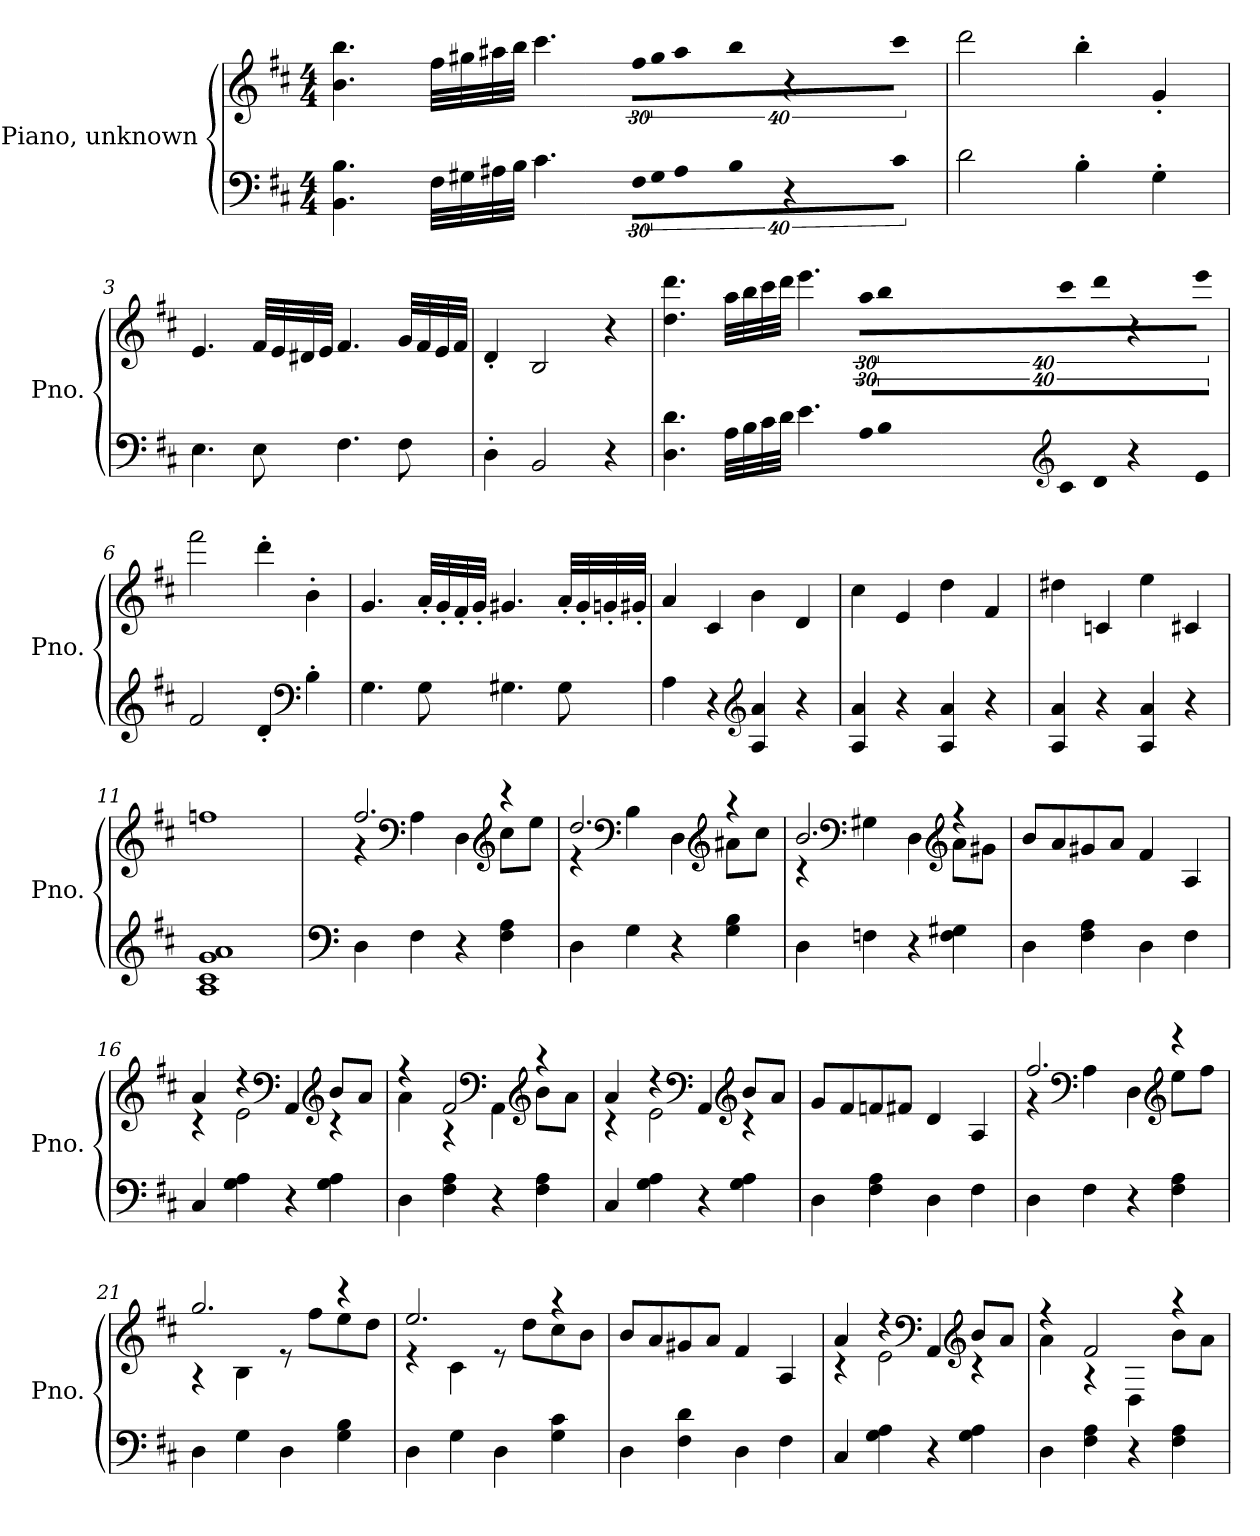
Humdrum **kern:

**kern	**kern
*part1	*part1
*staff2	*staff1
*I"Piano, unknown	*
*I'Pno.	*
*clefF4	*clefG2
*k[f#c#]	*k[f#c#]
*M4/4	*M4/4
*MM120	*MM120
=1	=1
4.BB\ 4.B\	4.b\ 4.bb\
32F#\LLL	32ff#\LLL
32G#X\	32gg#X\
32A#X\	32aa#X\
32B\JJJ	32bb\JJJ
4.c#\	4.ccc#\
!LO:N:vis=64	!LO:N:vis=64
960%17F#\KLLL	960%17ff#\KLLL
!LO:N:vis=32	!LO:N:vis=32
640%23G#\	640%23gg#\
!LO:N:vis=64	!LO:N:vis=64
960%17A#\L	960%17aa#\L
!LO:N:vis=64	!LO:N:vis=64
960%17B\JJJJ	960%17bb\JJJJ
!LO:N:vis=64	!LO:N:vis=64
960%17r	960%17r
1920ryy	1920ryy
!LO:N:vis=64	!LO:N:vis=64
960%17c#\	960%17ccc#\
=2	=2
2d\	2ddd\
4B'\	4bb'\
4G'\	4g'/
=3	=3
4.E\	4.e/
8E\	32f#/LLL
.	32e/
.	32d#X/
.	32e/JJJ
4.F#\	4.f#/
8F#\	32g/LLL
.	32f#/
.	32e/
.	32f#/JJJ
=4	=4
4D'\	4d'/
2BB/	2B/
4r	4r
!!LO:LB:g=z
=5	=5
4.D\ 4.d\	4.dd\ 4.ddd\
32A\LLL	32aa\LLL
32B\	32bb\
32c#\	32ccc#\
32d\JJJ	32ddd\JJJ
4.e\	4.eee\
!LO:N:vis=64	!LO:N:vis=64
960%17A/KLLL	960%17aa\KLLL
!LO:N:vis=32	!LO:N:vis=32
640%23B/	640%23bb\
*clefG2	*
!LO:N:vis=64	!LO:N:vis=64
960%17c#/L	960%17ccc#\L
!LO:N:vis=64	!LO:N:vis=64
960%17d/JJJJ	960%17ddd\JJJJ
!LO:N:vis=64	!LO:N:vis=64
960%17r	960%17r
1920ryy	1920ryy
!LO:N:vis=64	!LO:N:vis=64
960%17e/	960%17eee\
=6	=6
2f#/	2fff#\
4d'/	4ddd'\
*clefF4	*
4B'\	4b'\
=7	=7
4.G\	4.g/
8G\	32a'/LLL
.	32g'/
.	32f#'/
.	32g'/JJJ
4.G#X\	4.g#X/
8G#\	32a'/LLL
.	32g#'/
.	32gn'/
.	32g#X'/JJJ
=8	=8
4A\	4a/
4r	4c#/
*clefG2	*
4A/ 4a/	4b\
4r	4d/
!!LO:LB:g=z
=9	=9
4A/ 4a/	4cc#\
4r	4e/
4A/ 4a/	4dd\
4r	4f#/
=10	=10
4A/ 4a/	4dd#X\
4r	4cn/
4A/ 4a/	4ee\
4r	4c#X/
=11	=11
1A 1c# 1g 1a	1ffn
=12	=12
*clefF4	*
*	*^
4D\	2.ff#/	4r
*	*clefF4	*
4F#\	.	4A\
4r	.	4D\
*	*clefG2	*
4F#\ 4A\	4r	8cc#\L
.	.	8ee\J
=13	=13	=13
4D\	2.dd/	4r
*	*clefF4	*
4G\	.	4B\
4r	.	4D\
*	*clefG2	*
4G\ 4B\	4r	8a#X\L
.	.	8cc#\J
!!LO:LB:g=z	!!
=14	=14	=14
4D\	2.b/	4r
*	*clefF4	*
4Fn\	.	4G#X\
4r	.	4D\
*	*clefG2	*
4F\ 4G#X\	4r	8a\L
.	.	8g#X\J
*	*v	*v
=15	=15
4D\	8b/L
.	8a/
4F#\ 4A\	8g#X/
.	8a/J
4D\	4f#/
4F#\	4A/
=16	=16
*	*^
4C#/	4a/	4r
4G\ 4A\	4r	2e\
*	*clefF4	*
4r	4AA/	.
*	*clefG2	*
4G\ 4A\	8b/L	4r
.	8a/J	.
=17	=17	=17
4D\	4r	4a\
4F#\ 4A\	2f#/	4r
*	*clefF4	*
4r	.	4AA\
*	*clefG2	*
4F#\ 4A\	4r	8b\L
.	.	8a\J
!!LO:LB:g=z	!!
=18	=18	=18
4C#/	4a/	4r
4G\ 4A\	4r	2e\
*	*clefF4	*
4r	4AA/	.
*	*clefG2	*
4G\ 4A\	8b/L	4r
.	8a/J	.
*	*v	*v
=19	=19
4D\	8g/L
.	8f#/
4F#\ 4A\	8fn/
.	8f#X/J
4D\	4d/
4F#\	4A/
=20	=20
*	*^
4D\	2.ff#/	4r
*	*clefF4	*
4F#\	.	4A\
4r	.	4D\
*	*clefG2	*
4F#\ 4A\	4r	8ee\L
.	.	8ff#\J
=21	=21	=21
4D\	2.gg/	4r
4G\	.	4B\
4D\	.	8r
.	.	8ff#\L
4G\ 4B\	4r	8ee\
.	.	8dd\J
=22	=22	=22
4D\	2.ee/	4r
4G\	.	4c#\
4D\	.	8r
.	.	8dd\L
4G\ 4c#\	4r	8cc#\
.	.	8b\J
*	*v	*v
!!LO:LB:g=z
=23	=23
4D\	8b/L
.	8a/
4F#\ 4d\	8g#X/
.	8a/J
4D\	4f#/
4F#\	4A/
=24	=24
*	*^
4C#/	4a/	4r
4G\ 4A\	4r	2e\
*	*clefF4	*
4r	4AA/	.
*	*clefG2	*
4G\ 4A\	8b/L	4r
.	8a/J	.
=25	=25	=25
4D\	4r	4a\
4F#\ 4A\	2f#/	4r
4r	.	4D\
4F#\ 4A\	4r	8b\L
.	.	8a\J
*	*v	*v
=	=
*-	*-
